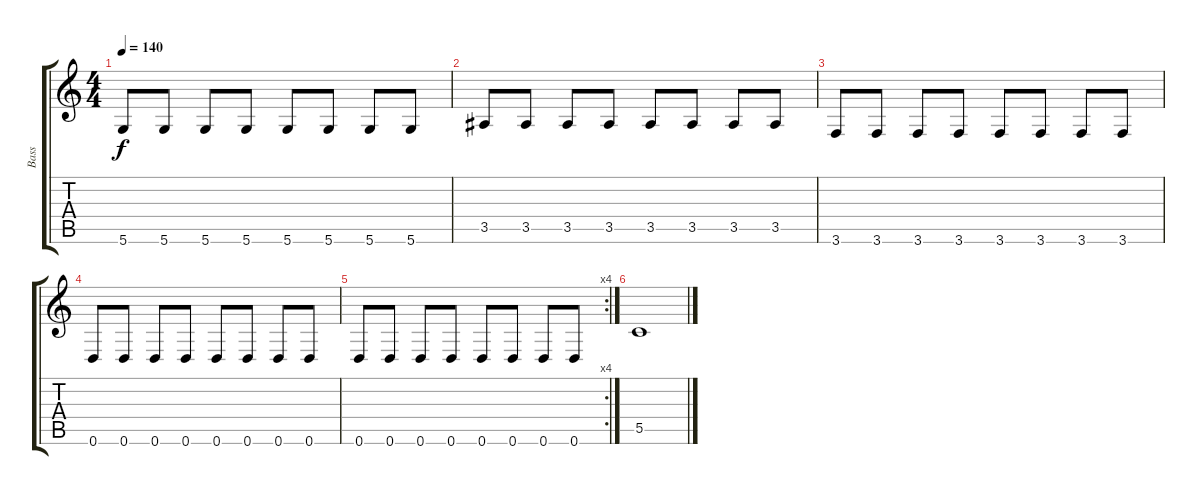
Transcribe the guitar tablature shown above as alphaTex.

\track ("Bass" "Bass") {instrument electricbassfinger}
\staff {score tabs}
\tuning (D4 A3 F3 C3 G2 D2) {hide}
\ts (4 4)
\tempo 140
\clef g2
\ks c
5.6.8{dy f} 5.6.8 5.6.8 5.6.8 5.6.8 5.6.8 5.6.8 5.6.8 |
3.5.8 3.5.8 3.5.8 3.5.8 3.5.8 3.5.8 3.5.8 3.5.8 |
3.6.8 3.6.8 3.6.8 3.6.8 3.6.8 3.6.8 3.6.8 3.6.8 |
0.6.8 0.6.8 0.6.8 0.6.8 0.6.8 0.6.8 0.6.8 0.6.8 |
\rc 4
0.6.8 0.6.8 0.6.8 0.6.8 0.6.8 0.6.8 0.6.8 0.6.8 |
5.5.1
